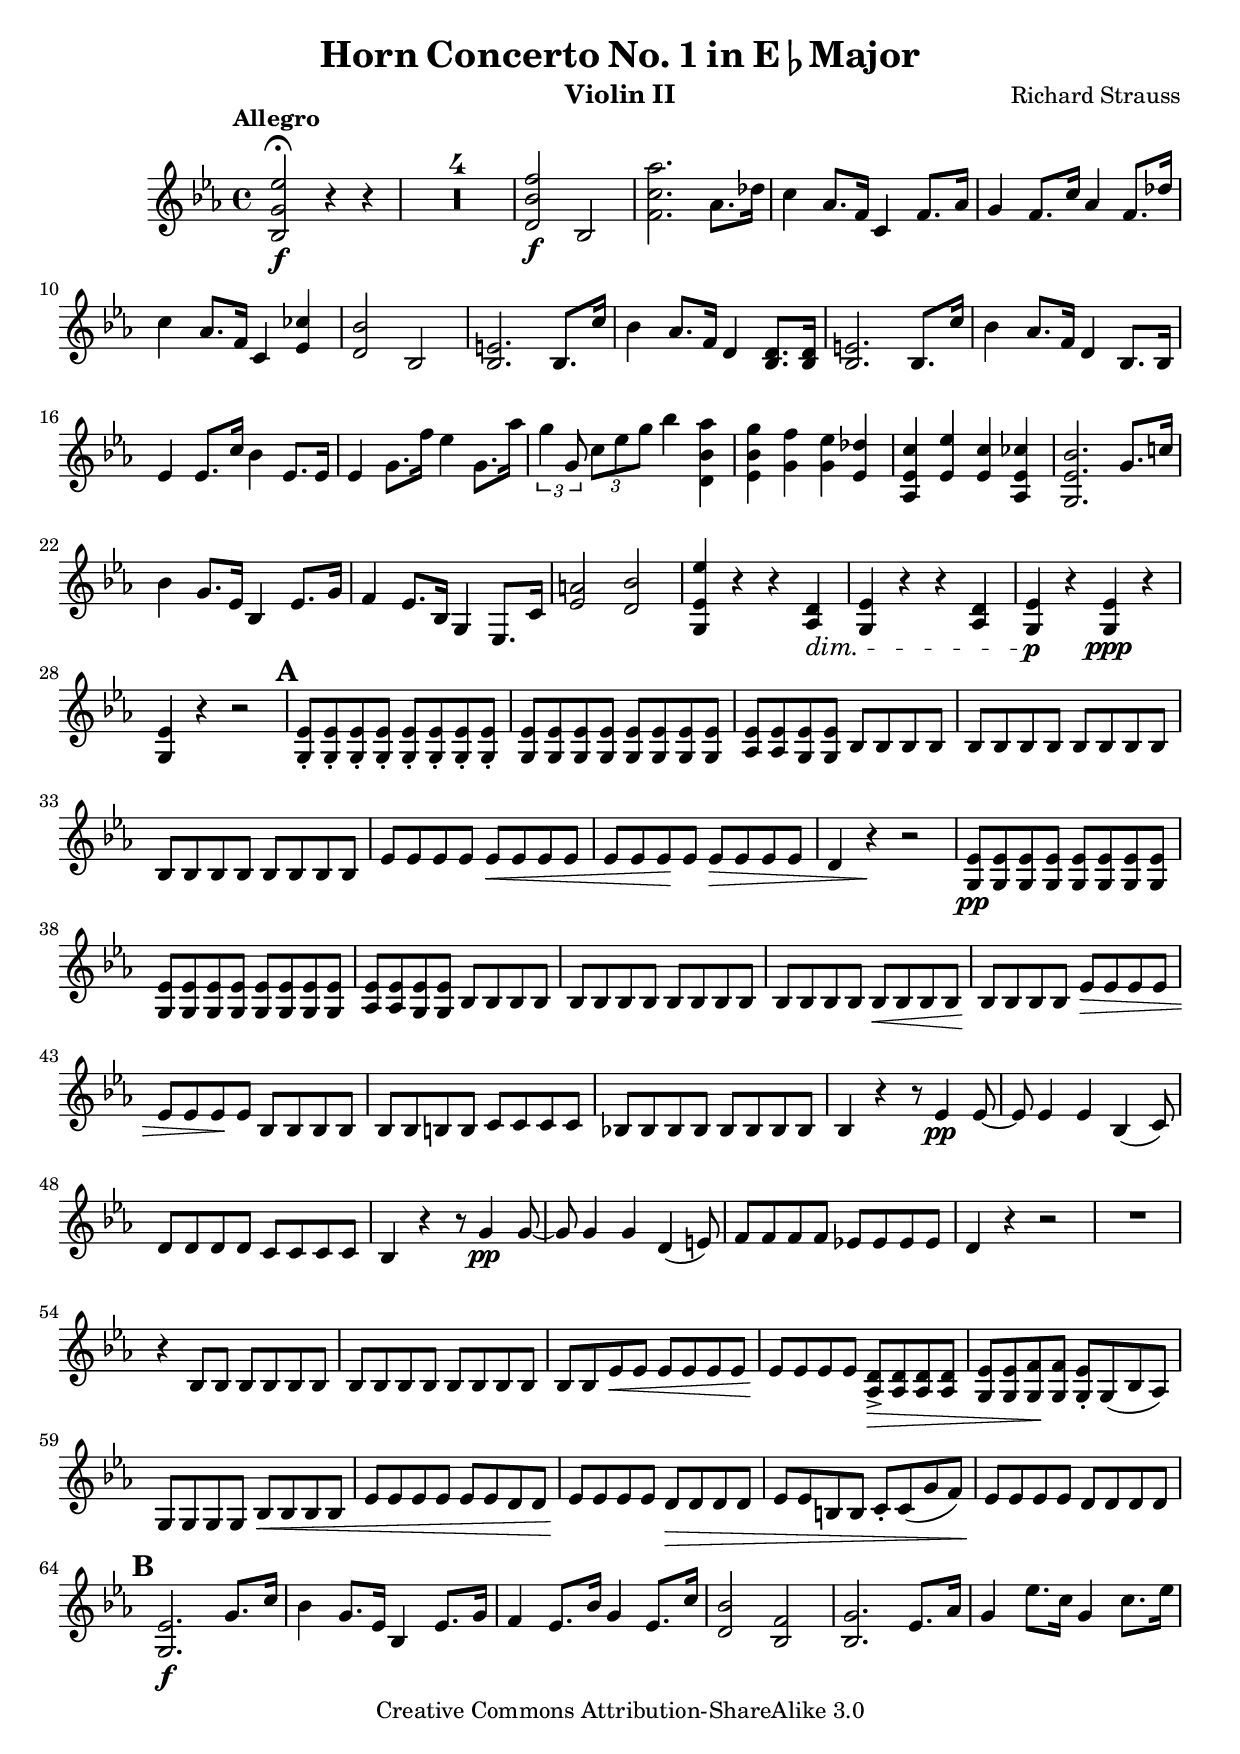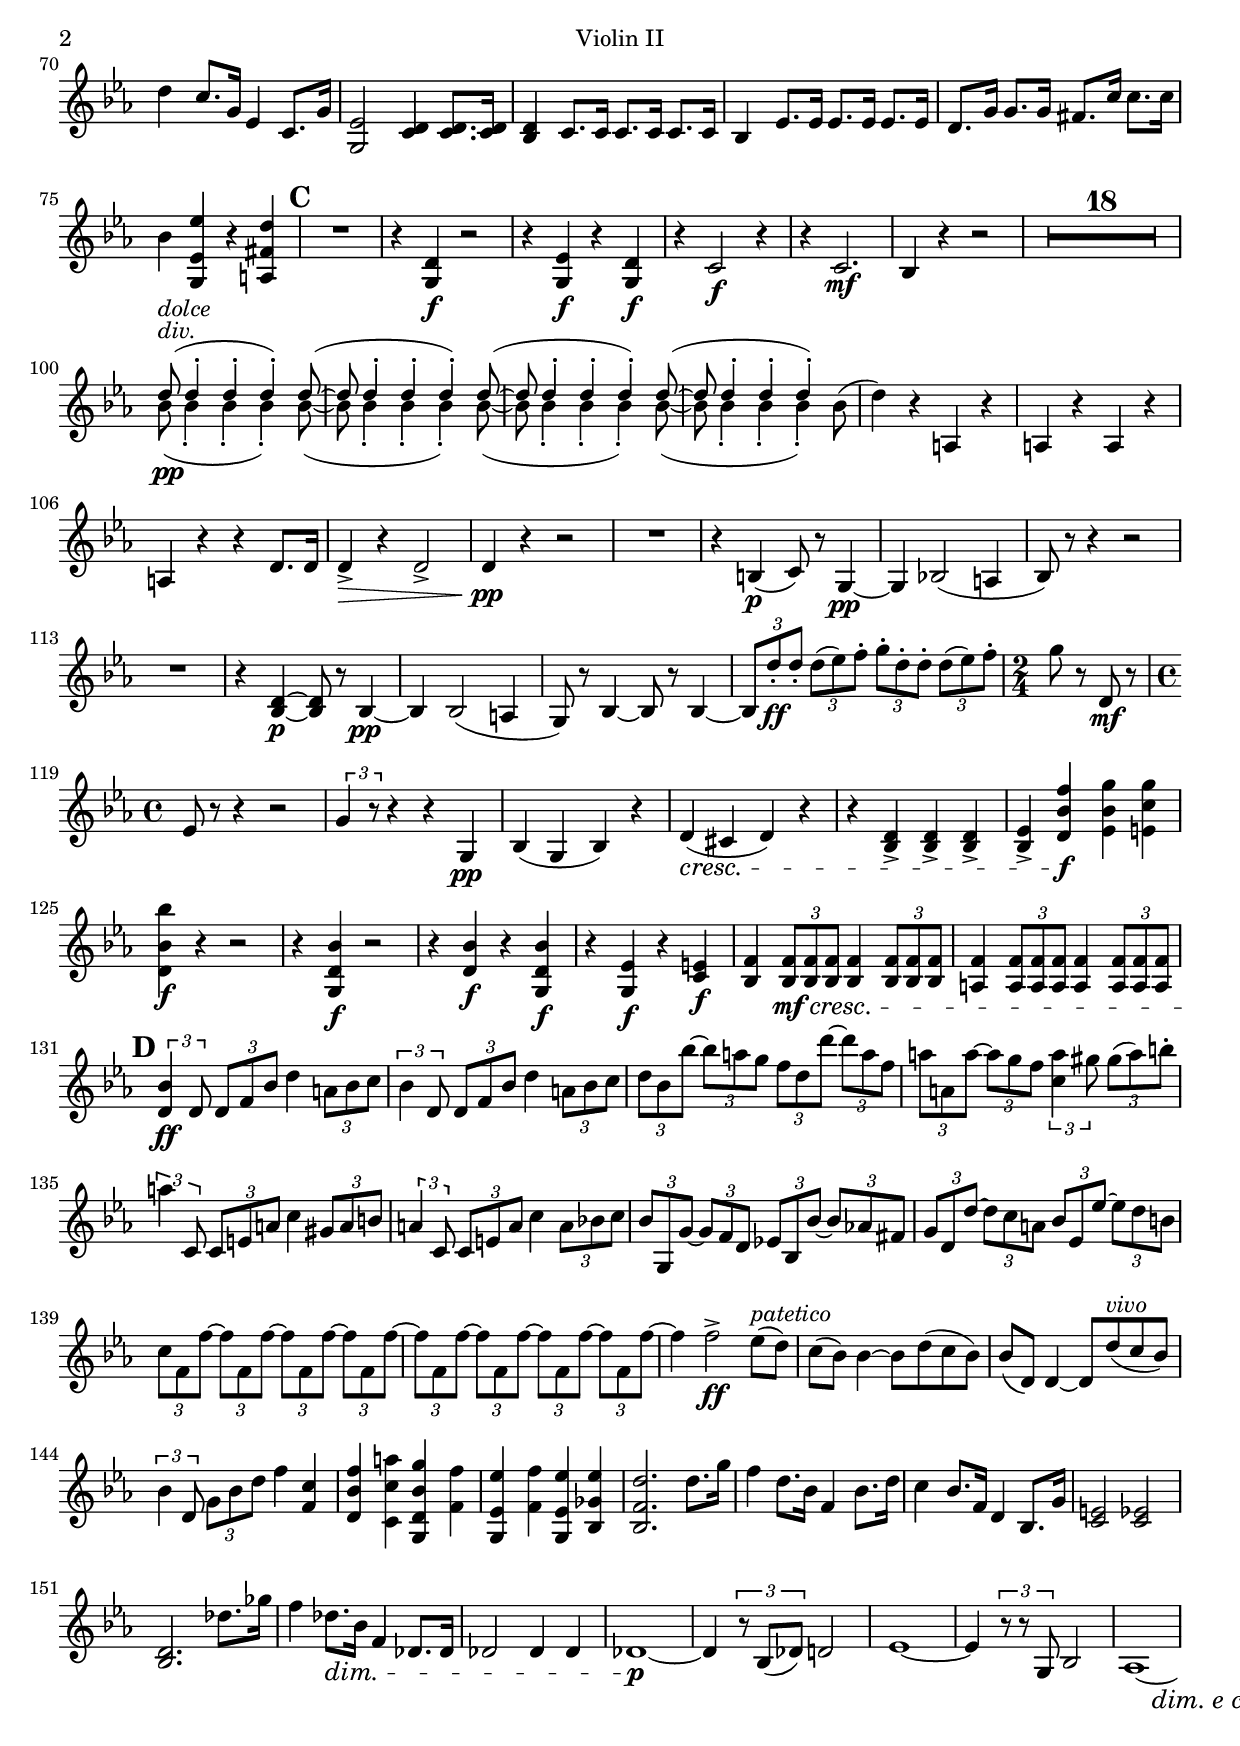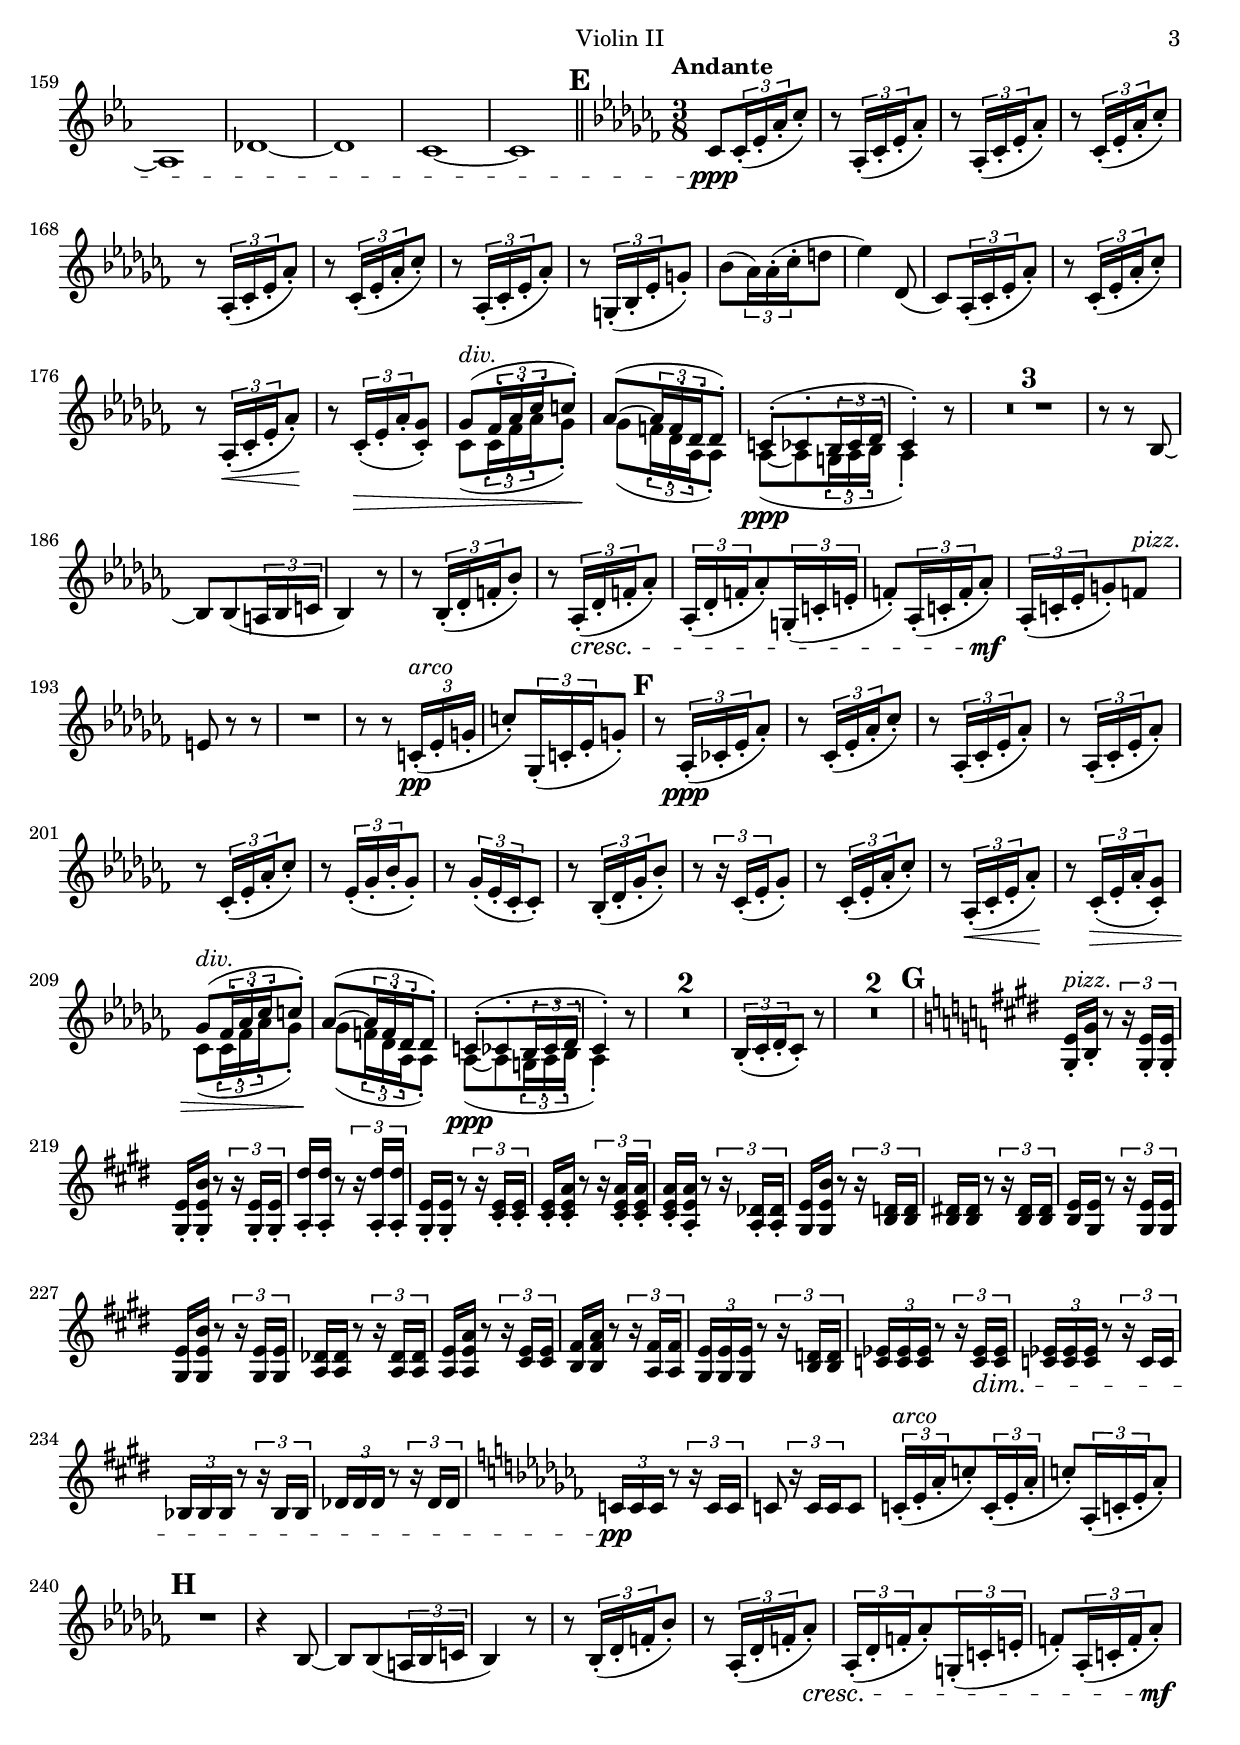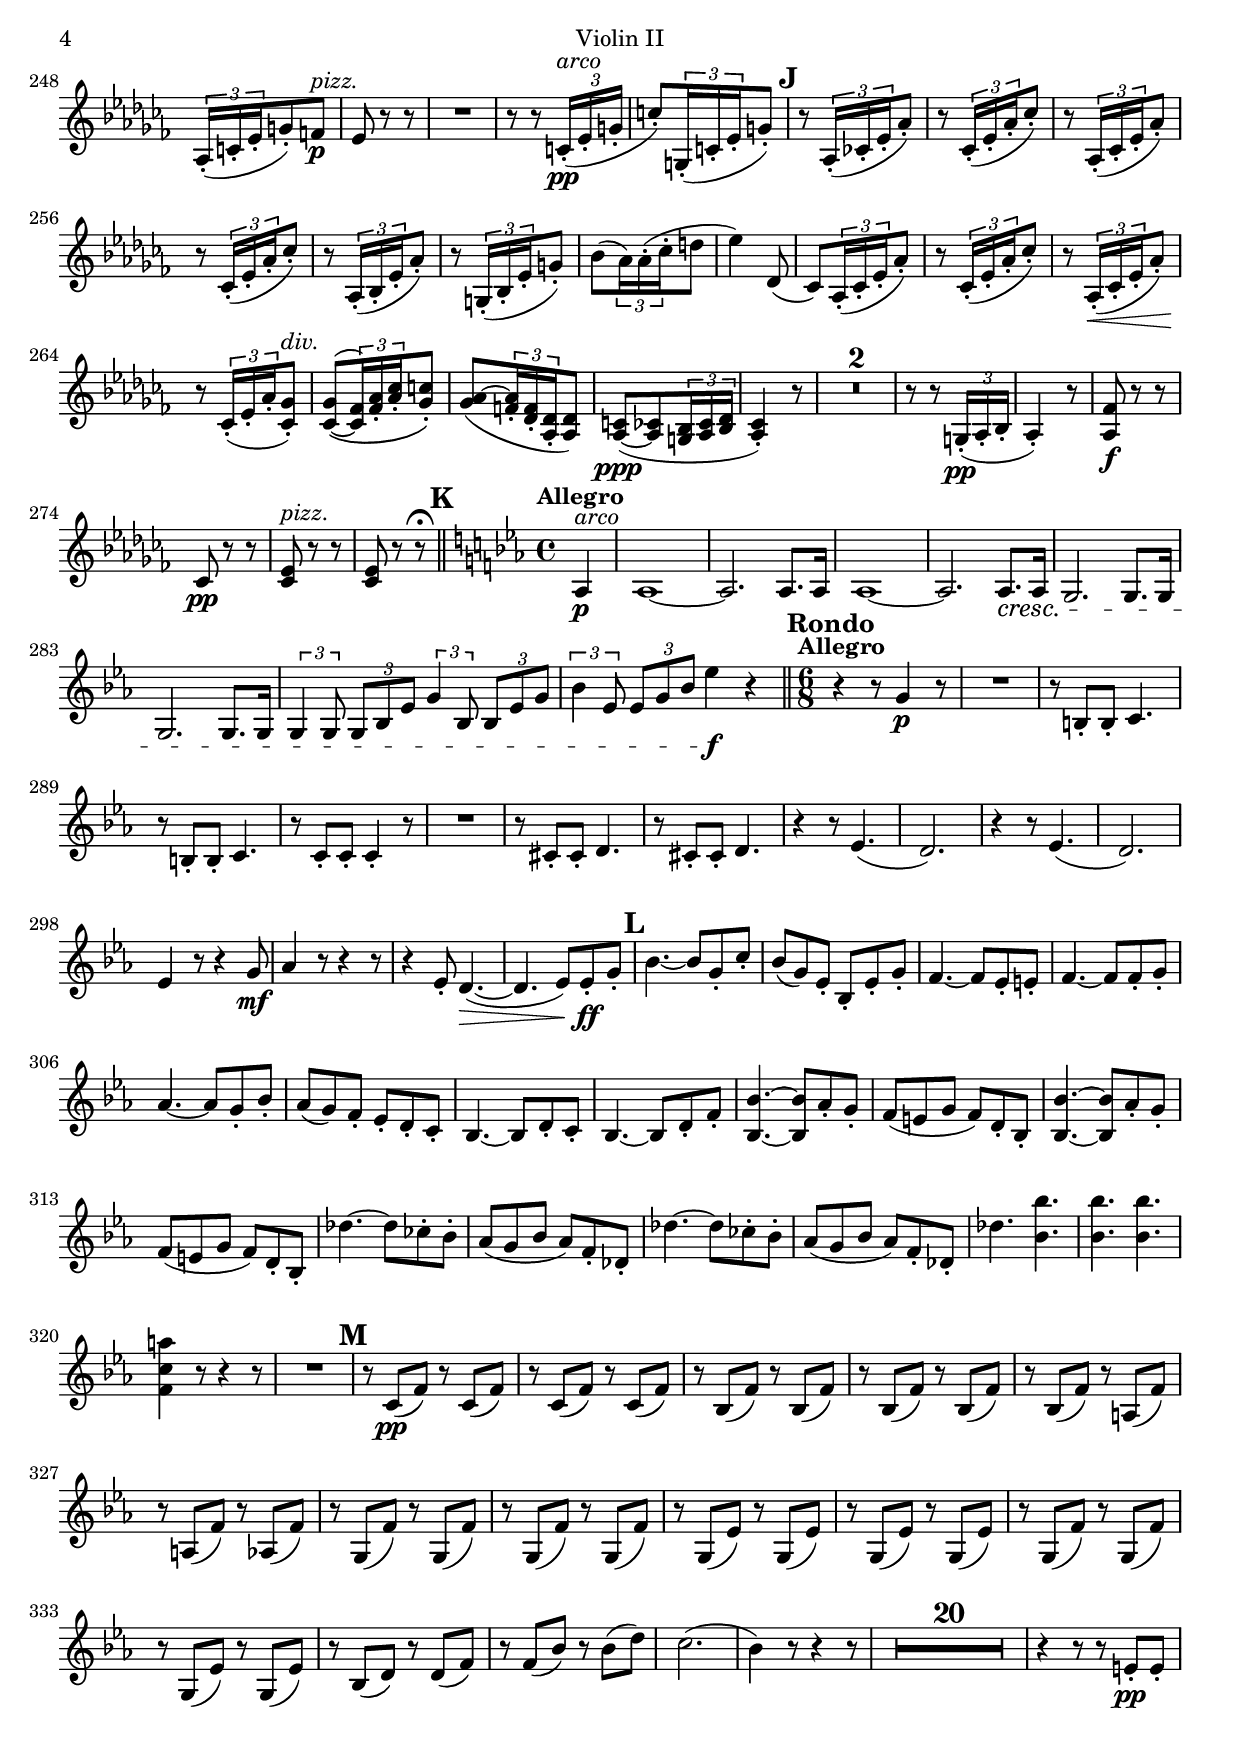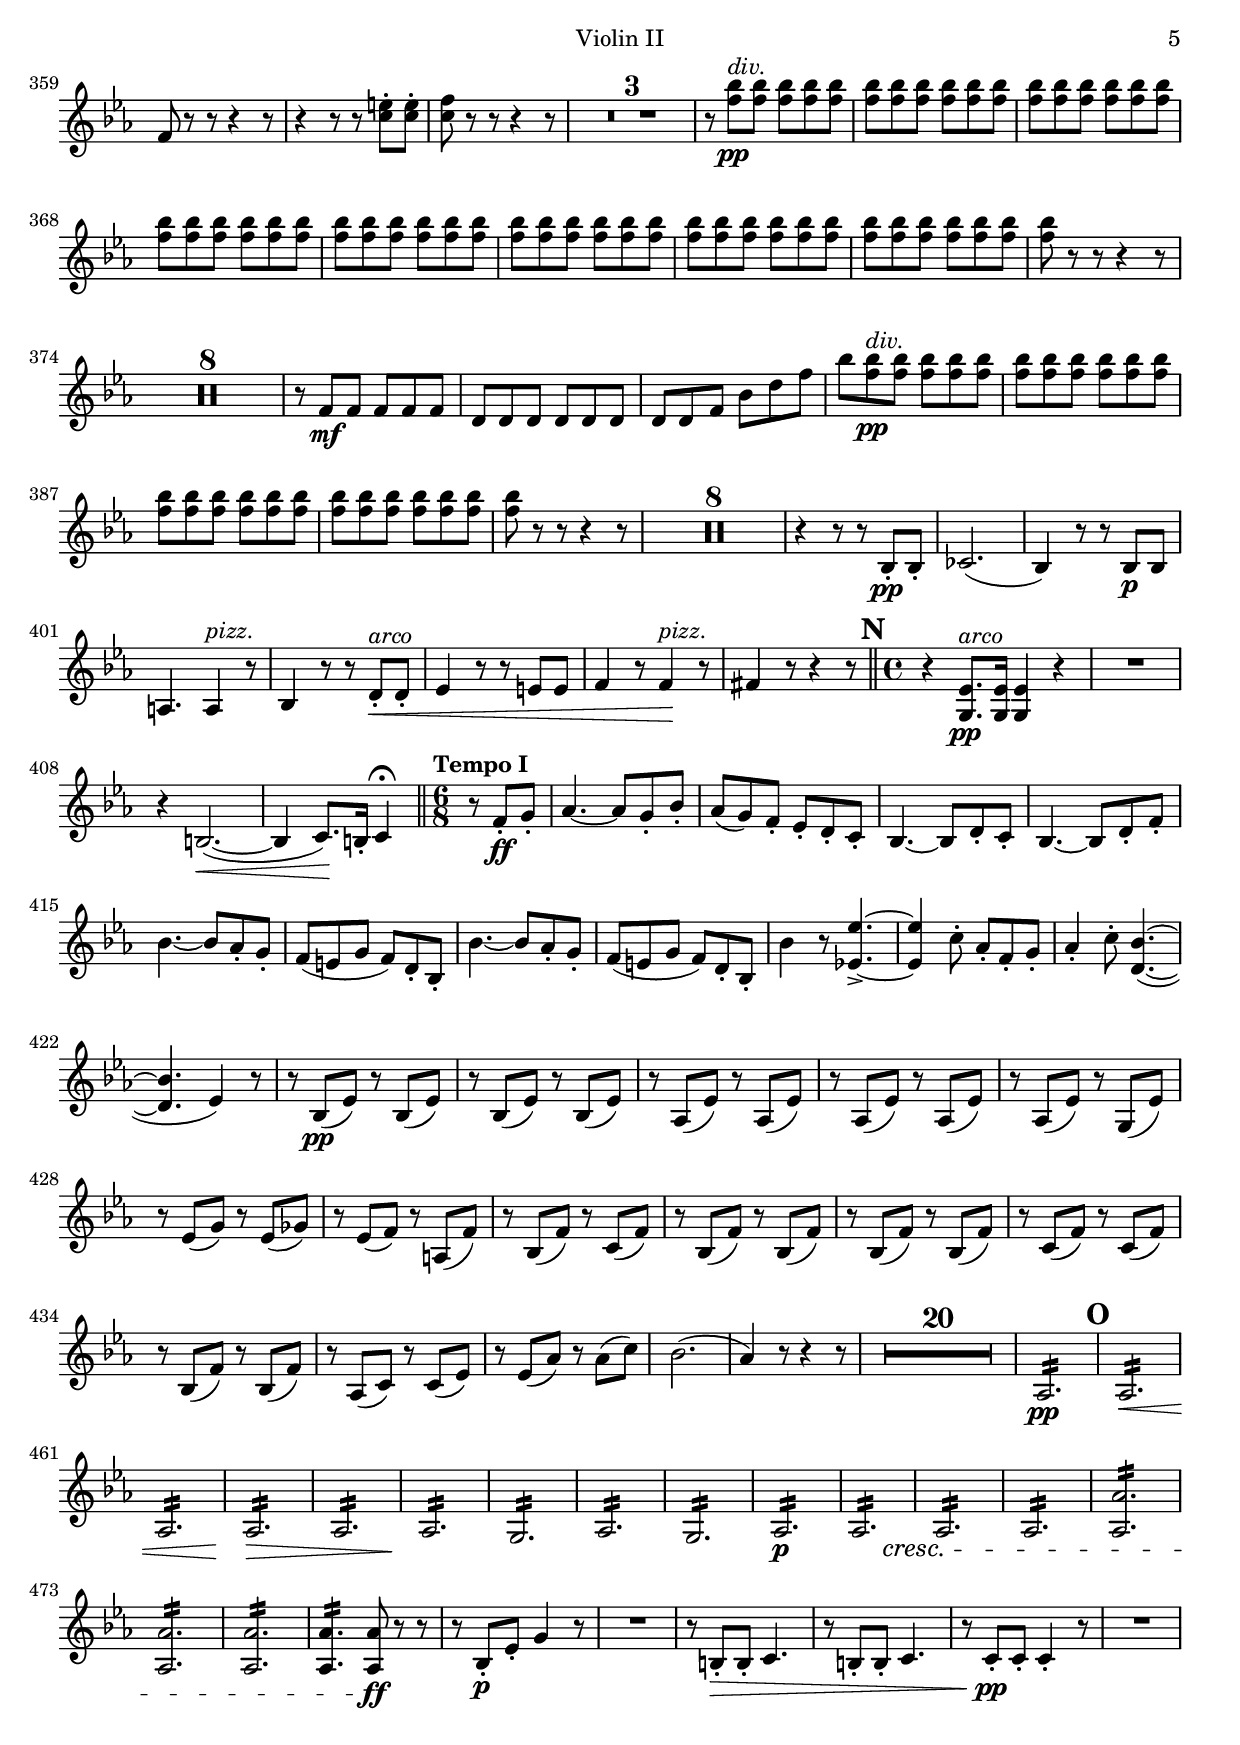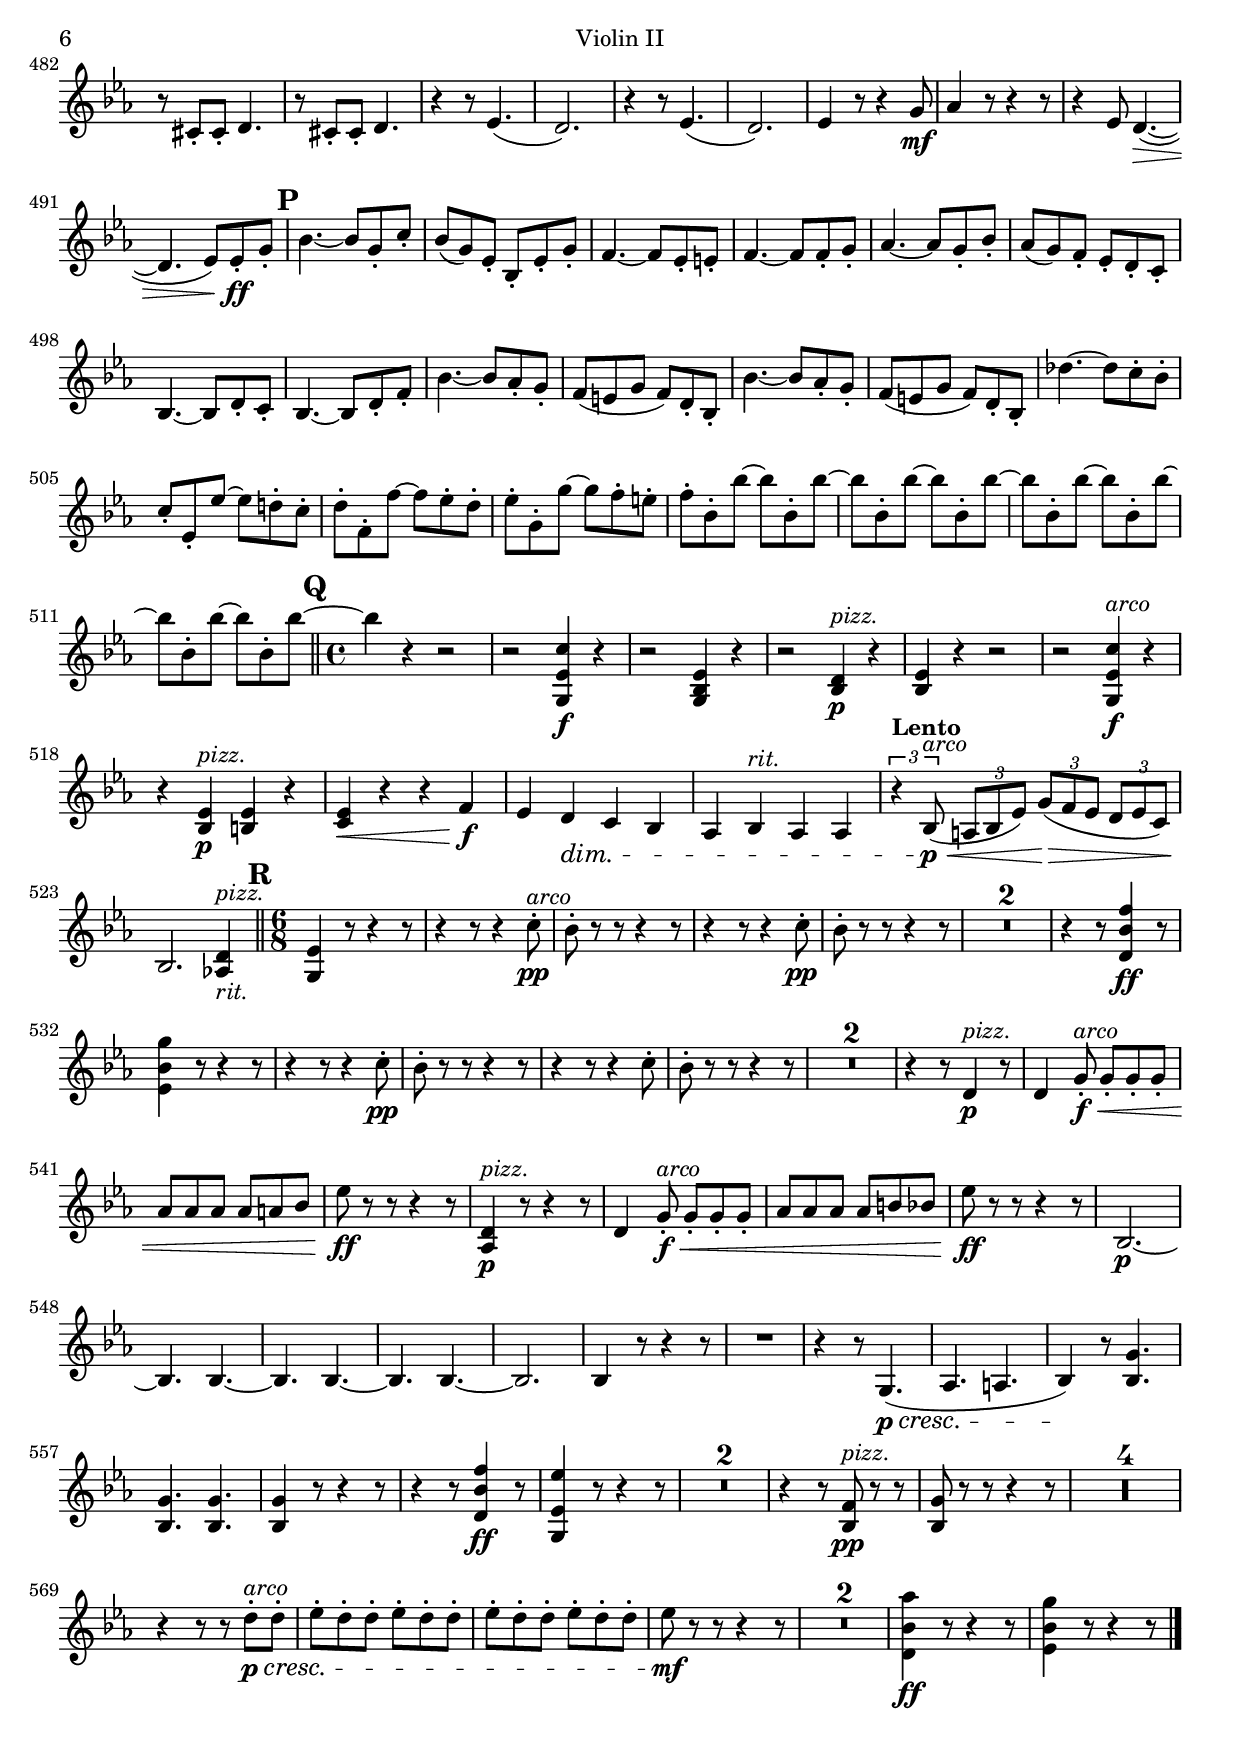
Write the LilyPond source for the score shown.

\version "2.13.22"

\version "2.13.33"

\include "defs.ily"

violinTwoMvtI = \relative c'
{
  \key ees \major
  <bes g' ees'>2\f\fermata r4 r |
  R1*4 |
  <d bes' f'>2\f bes |
  <f' c' aes'>2. aes8. des16 |
  c4 aes8. f16 c4 f8. aes16 |
  g4 f8. c'16 aes4 f8. des'16 |
  c4 aes8. f16 c4 <ees ces'>4 |
  <d bes'>2 bes |
  <bes e>2. bes8. c'16 |
  bes4 aes8. f16 d4 <bes d>8. <bes d>16 |
  <bes e>2. bes8. c'16 |
  bes4 aes8. f16 d4 bes8. bes16 |
  ees4 ees8. c'16 bes4 ees,8. ees16 |
  ees4 g8. f'16 ees4 g,8. aes'16 |
  \times 2/3 {g4 g,8} \times 2/3 {c8 ees g} bes4 <d,, bes' aes'>4 |
  <ees bes' g'>4 <g f'> <g ees'> <ees des'>
  <aes, ees' c'> <ees' ees'> <ees c'> <aes, ees' ces'> |
  <g ees' bes'>2. g'8. c16 |
  bes4 g8. ees16 bes4 ees8. g16 |
  f4 ees8. bes16 g4 ees8. c'16 |
  <ees a>2 <d bes'> |
  <g, ees' ees'>4 r r <aes d>\dim |
  <g ees'>4 r r <aes d> |
  <g ees'>4\p r <g ees'>\ppp r |
  <g ees'> r r2 |

  %A
  \repeat unfold 8 <g ees'>8-. |
  \repeat unfold 8 <g ees'>8 |
  <aes ees'> q <g ees'> q bes bes bes bes |
  \repeat unfold 16 bes |
  ees ees ees ees ees\< ees ees ees |
  ees ees ees\! ees ees\> ees ees ees |
  d4 r\! r2 |
  s1*0\pp \repeat unfold 16 <g, ees'>8 |
  <aes ees'> q <g ees'> q bes bes bes bes |
  \repeat unfold 8 bes |
  bes bes bes bes bes\< bes bes bes |
  bes\! bes bes bes ees\> ees ees ees |
  ees ees ees\! ees bes bes bes bes |
  bes bes b b c c c c |
  \repeat unfold 8 bes |
  bes4 r r8 ees4\pp ees8~ |
  ees ees4 ees bes( c8) |
  d d d d c c c c |
  bes4 r r8 g'4\pp g8~ |
  g g4 g d( e8) |
  f f f f ees ees ees ees |
  d4 r r2 |
  R1 |
  r4 \repeat unfold 6 bes8 |
  \repeat unfold 8 bes8 |
  bes bes ees\< ees ees ees ees ees |
  ees\! ees ees ees <aes, d>->\> q q q |
  <g ees'> q <g f'>\! q <g ees'>-. g( bes aes) |
  g g g g bes\< bes bes bes |
  ees ees ees ees ees ees d d |
  ees\! ees ees ees d\> d d d |
  ees ees b b c-. c( g' f) |
  ees\! ees ees ees d d d d |

  %B
  <ees g,>2.\f g8. c16 |
  bes4 g8. ees16 bes4 ees8. g16 |
  f4 ees8. bes'16 g4 ees8. c'16 |
  <bes d,>2 <f bes,> |
  <g bes,>2. ees8. aes16 |
  g4 ees'8. c16 g4 c8. ees16 |
  d4 c8. g16 ees4 c8. g'16 |
  <ees g,>2 <d c>4 q8. q16 |
  <d bes>4 c8. c16 c8. c16 c8. c16 |
  bes4 ees8. ees16 ees8. ees16 ees8. ees16 |
  d8. g16 g8. g16 fis8. c'16 c8. c16 |
  bes4 <g, ees' ees'> r <a fis' d'> |
  R1 |
  r4 <g d'>4\f r2 |
  r4 <g ees'>\f r <g d'>\f |
  r4 c2\f r4 |
  r c2.\mf |
  bes4 r r2 |
  R1*18 |
  s1*0^\div\pp^\dolce
  <<
    {
      d'8( d4-. d-. d-.) d8~( |
      d d4-. d-. d-.) d8~( |
      d d4-. d-. d-.) d8~( |
      d d4-. d-. d-.)
    }
    \\
    {
      bes8( bes4-. bes-. bes-.) bes8~( |
      bes bes4-. bes-. bes-.) bes8~( |
      bes bes4-. bes-. bes-.) bes8~( |
      bes bes4-. bes-. bes-.)
    }
  >> bes8( |
  d4) r a, r |
  a r a r |
  a r r d8. d16 |
  d4->\> r d2-> |
  d4\pp r r2 |
  R1 |
  r4 b(\p c8) r g4~\pp |
  g bes2( a4 |
  bes8) r r4 r2 |
  R1 |
  r4 <bes d>4~\p q8 r bes4~\pp |
  bes bes2( a4 |
  g8) r bes4~ bes8 r bes4~ |
  \times 2/3 {bes8 d'-.\ff d-.} \times 2/3 {d( ees) f-.} \times 2/3 {g-. d-. d-.} \times 2/3 {d( ees) f-.} |

  %2/4
  g8 r d,\mf r |

  %4/4
  ees8 r r4 r2 |
  \times 2/3 {g4 r8} r4 r g,\pp |
  bes( g bes) r |
  d(\cresc cis d) r |
  r <bes d>-> q-> q-> |
  <bes ees>-> <d bes' f'>\f <ees bes' g'> <e c' g'> |
  <d bes' bes'>\f r r2 |
  r4 <g, d' bes'>\f r2 |
  r4 <d' bes'>\f r <g, d' bes'>\f |
  r <g ees'>\f r <c e>\f |
  <bes f'>4 \times 2/3 {q8\mf\cresc q q} q4 \times 2/3 {q8 q q} |
  <a f'>4 \times 2/3 {q8 q q} q4 \times 2/3 {q8 q q} |

  %D
  \times 2/3 {<d bes'>4\ff d8} \times 2/3 {d f bes} d4 \times 2/3 {a8 bes c} |
  \times 2/3 {bes4 d,8} \times 2/3 {d f bes} d4 \times 2/3 {a8 bes c} |
  \times 2/3 {d8 bes bes'~} \times 2/3 {bes a g} \times 2/3 {f d d'~} \times 2/3 {d a f} |
  \times 2/3 {a8 a, a'~} \times 2/3 {a g f} \times 2/3 {<a c,>4 gis8} \times 2/3 {gis( a) b-.} |
  \times 2/3 {a4 c,,8} \times 2/3 {c e a} c4 \times 2/3 {gis8 a b} |
  \times 2/3 {a4 c,8} \times 2/3 {c8 e a} c4 \times 2/3 {a8 bes c} |
  \times 2/3 {bes g, g'~} \times 2/3 {g f d} \times 2/3 {ees bes bes'~} \times 2/3 {bes aes fis} |
  \times 2/3 {g d d'~} \times 2/3 {d c a} \times 2/3 {bes ees, ees'~} \times 2/3 {ees d b} |
  \times 2/3 {c f, f'~} \repeat unfold 7 {\times 2/3 {f f, f'~}} |
  f4 f2->\ff ees8(^\patetico d) |
  c( bes) bes4~ bes8 d( c bes) |
  bes( d,) d4~ d8 d'(^\vivo c bes) |
  \times 2/3 {bes4 d,8} \times 2/3 {g8 bes d} f4 <c f,>4 |
  <f bes, d,> <a c, c,> <g bes, d, g,> <f f,> |
  <ees ees, g,> <f f,> <ees ees, g,> <ees ges, bes,> |
  <d f, bes,>2. d8. g16 |
  f4 d8. bes16 f4 bes8. d16 |
  c4 bes8. f16 d4 bes8. g'16 |
  <e c>2 <ees c> |
  <d bes>2. des'8. ges16 |
  f4 des8.\dim bes16 f4 des8. des16 |
  des2 des4 des |
  des1~\p |
  des4 \times 2/3 {r8 bes( des)} d2 |
  ees1~ |
  ees4 \times 2/3 {r8 r g,} bes2 |
  << {s2 s\dimECalando} {aes1~} >>
  aes |
  des~ |
  des |
  c~ |
  c s1*0\! |
}

violinTwoMvtII = \relative c'
{
  %E
  \key aes \minor
  ces8\ppp \times 2/3 {ces16-.( ees-. aes-.} ces8-.) |
  \repeat unfold 2 {r8 \times 2/3 {aes,16-.( ces-. ees-.} aes8-.) |}
  r8 \times 2/3 {ces,16-.( ees-. aes-.} ces8-.) |
  r8 \times 2/3 {aes,16-.( ces-. ees-.} aes8-.) |
  r8 \times 2/3 {ces,16-.( ees-. aes-.} ces8-.) |
  r8 \times 2/3 {aes,16-.( ces-. ees-.} aes8-.) |
  r8 \times 2/3 {g,16-.( bes-. ees-.} g8-.) |
  bes8( \times 2/3 {aes16) aes-.( ces-.} d8 |
  ees4) des,8( |
  ces8) \times 2/3 {aes16-.( ces-. ees-.} aes8-.) |
  r8 \times 2/3 {ces,16-.( ees-. aes-.} ces8-.) |
  r8 \times 2/3 {aes,16-.(\< ces-. ees-.} aes8-.)\! |
  r8 \times 2/3 {ces,16-.(\> ees-. aes-.} <ges ces,>8-.) |
  <<
    \new Voice
    {
      \voiceOne
      ges8( \times 2/3 {fes16-. aes-. ces-.} c8-.) |
      aes8~( \times 2/3 {aes16 f-. des-.} des8-.) |
      c8-.( ces-. \times 2/3 {bes16-. ces-. des-.} |
      ces4-.)
    }
    {
      \voiceTwo
      ces8( \times 2/3 {ces16-. fes-. aes-.} ges8-.) |
      ges8( \times 2/3 {f16-. des-. aes-.} aes8-.) |
      aes8~( aes \times 2/3 {g16-. aes-. bes-.} |
      aes4-.)
    }
    {
      s4.^\div |
      s\! |
      s4\ppp
    }
  >> \oneVoice r8 |
  R4.*3 |
  r8 r bes8~ |
  bes bes( \times 2/3 {a16 bes c} |
  bes4) r8 |
  r8 \times 2/3 {bes16-.( des-. f-.} bes8-.) |
  r8 \times 2/3 {aes,16-.(\cresc des-. f-.} aes8-.) |
  \times 2/3 {aes,16-.( des-. f-.} aes8-.) \times 2/3 {g,16-.( c-. e-.} |
  f8-.) \times 2/3 {aes,16-.( c-. f-.} aes8-.)\mf |
  \times 2/3 {aes,16-.( c-. ees-.} g8-.) f^\pizz |
  e8 r r |
  R4. |
  r8 r \times 2/3 {c16-.(\pp^\arco ees-. g-.} |
  c8-.) \times 2/3 {ges,16-.( c-. ees-.} g8-.) |

  %F
  r8 \times 2/3 {aes,16-.(\ppp ces-. ees-.} aes8-.) |
  r8 \times 2/3 {ces,16-.( ees-. aes-.} ces8-.) |
  r8 \times 2/3 {aes,16-.( ces-. ees-.} aes8-.) |
  r8 \times 2/3 {aes,16-.( ces-. ees-.} aes8-.) |
  r8 \times 2/3 {ces,16-.( ees-. aes-.} ces8-.) |
  r8 \times 2/3 {ees,16-.( ges-. bes-.} ges8-.) |
  r8 \times 2/3 {ges16-.( ees-. ces-.} ces8-.) |
  r8 \times 2/3 {bes16-.( des-. ges-.} bes8-.) |
  r8 \times 2/3 {r16 ces,-.( ees-.} ges8-.) |
  r8 \times 2/3 {ces,16-.( ees-. aes-.} ces8-.) |
  r8 \times 2/3 {aes,16-.(\< ces-. ees-.} aes8-.)\! |
  r8 \times 2/3 {ces,16-.(\> ees-. aes-.} <ges ces,>8-.) |
  <<
    \new Voice
    {
      \voiceOne
      ges8( \times 2/3 {fes16-. aes-. ces-.} c8-.) |
      aes8~( \times 2/3 {aes16 f-. des-.} des8-.) |
      c8-.( ces-. \times 2/3 {bes16-. ces-. des-.} |
      ces4-.)
    }
    {
      \voiceTwo
      ces8( \times 2/3 {ces16-. fes-. aes-.} ges8-.) |
      ges8( \times 2/3 {f16-. des-. aes-.} aes8-.) |
      aes8~( aes \times 2/3 {g16-. aes-. bes-.} |
      aes4-.)
    }
    {
      s4.^\div |
      s\! |
      s4\ppp
    }
  >> \oneVoice r8 |
  R4.*2 |
  \times 2/3 {bes16-.( ces-. des-.} ces8-.) r8 |
  R4.*2 |

  %G
  \key e \major
  <gis e'>16-.^\pizz <b gis'>-. r8 \times 2/3 {r16 <gis e'>-. q-.} |
  q16-. <gis e' b'>-. r8 \times 2/3 {r16 <gis e'>-. q-.} |
  <a dis'>16-. q-. r8 \times 2/3 {r16 q-. q-.} |
  <gis e'>16-. q-. r8 \times 2/3 {r16 <cis e>-. q-.} |
  q16-. <cis e a>16-. r8 \times 2/3 {r16 q-. q-.} |
  q16-. <a e' a>-. r8 \times 2/3 {r16 <a des>-. q-.} |
  <gis e'>16 <gis e' b'> r8 \times 2/3 {r16 <b d> q} |
  <b dis> q r8 \times 2/3 {r16 q q} |
  <b e>16 <gis e'> r8 \times 2/3 {r16 <gis e'> q} |
  q16 <gis e' b'> r8 \times 2/3 {r16 <gis e'> q} |
  <a des>16 q r8 \times 2/3 {r16 q q} |
  <a e'>16 <a e' a> r8 \times 2/3 {r16 <cis e> q} |
  <b fis'>16 <b fis' a> r8 \times 2/3 {r16 <a fis'> q} |
  \times 2/3 {<gis e'>16 q q} r8 \times 2/3 {r16 <b d> q} |
  \times 2/3 {<c ees>16 q q} r8 \times 2/3 {r16 q\dim q} |
  \times 2/3 {q16 q q} r8 \times 2/3 {r16 c c} |
  \times 2/3 {bes16 bes bes} r8 \times 2/3 {r16 bes bes} |
  \times 2/3 {des16 des des} r8 \times 2/3 {r16 des des} |

  \key aes \minor
  \times 2/3 {c16\pp c c} r8 \times 2/3 {r16 c c} |
  c8 \times 2/3 {r16 c c} c8 |
  \times 2/3 {c16-.(^\arco ees-. aes-.} c8-.) \times 2/3 {c,16-.( ees-. aes-.} |
  c8-.) \times 2/3 {aes,16-.( c-. ees-.} aes8-.) |

  %H
  R4. |
  r4 bes,8~ |
  bes bes( \times 2/3 {a16 bes c} |
  bes4) r8 |
  r8 \times 2/3 {bes16-.( des-. f-.} bes8-.) |
  r8 \times 2/3 {aes,16-.( des-. f-.} aes8-.)\cresc |
  \times 2/3 {aes,16-.( des-. f-.} aes8-.) \times 2/3 {g,16-.( c-. e-.} |
  f8-.) \times 2/3 {aes,16-.( c-. f-.} aes8-.)\mf |
  \times 2/3 {aes,16-.( c-. ees-.} g8-.) f\p^\pizz |
  ees8 r r |
  R4. |
  r8 r \times 2/3 {c16-.(\pp^\arco ees-. g-.} |
  c8-.) \times 2/3 {g,16-.( c-. ees-.} g8-.) |

  %J
  r8 \times 2/3 {aes,16-.( ces-. ees-.} aes8-.) |
  r8 \times 2/3 {ces,16-.( ees-. aes-.} ces8-.) |
  r8 \times 2/3 {aes,16-.( ces-. ees-.} aes8-.) |
  r8 \times 2/3 {ces,16-.( ees-. aes-.} ces8-.) |
  r8 \times 2/3 {aes,16-.( bes-. ees-.} aes8-.) |
  r8 \times 2/3 {g,16-.( bes-. ees-.} g8-.) |
  bes8( \times 2/3 {aes16) aes-.( ces-.} d8 |
  ees4) des,8( |
  ces) \times 2/3 {aes16-.( ces-. ees-.} aes8-.) |
  r8 \times 2/3 {ces,16-.( ees-. aes-.} ces8-.) |
  r8 \times 2/3 {aes,16-.(\< ces-. ees-.} aes8-.) |
  r8\! \times 2/3 {ces,16-.( ees-. aes-.} <ces, ges'>8-.)^\div |
  <ces~ ges'>^(\( \times 2/3 {<ces fes>16) <fes aes>-. <aes ces>-.} <ges c>8-.\) |
  <ges aes~>8( \times 2/3 {<f aes>16-. <des f>-. <aes des>-.} q8) |
  <aes~ c>(\ppp <aes ces> \times 2/3 {<g bes>16 <aes ces> <bes des>} |
  <aes ces>4-.) r8 |
  R4.*2 |
  r8 r \times 2/3 {g16-.(\pp aes-. bes-.} |
  aes4-.) r8 |
  <aes fes'>8\f r r |
  ces\pp r r |
  <ces ees>^\pizz r r |
  <ces ees> r r\fermata |
}

violinTwoMvtIII = \relative c'
{
  %K
  \key ees \major
  aes4\p^\arco |
  aes1~ |
  aes2. aes8. aes16 |
  aes1~ |
  aes2. aes8.\cresc aes16 |
  g2. g8. g16 |
  g2. g8. g16 |
  \times 2/3 {g4 g8} \times 2/3 {g8 bes ees} \times 2/3 {g4 bes,8} \times 2/3 {bes ees g} |
  \times 2/3 {bes4 ees,8} \times 2/3 {ees8 g bes} ees4\f r |

  %6/8
  r4 r8 g,4\p r8 |
  R2. |
  \repeat unfold 2 {r8 b,-. b-. c4. |}
  r8 c-. c-. c4-. r8 |
  R2. |
  \repeat unfold 2 {r8 cis-. cis-. d4. |}
  \repeat unfold 2
  {
    r4 r8 ees4.( |
    d2.) |
  }
  ees4 r8 r4 g8\mf |
  aes4 r8 r4 r8 |
  r4 ees8-. d4.~(\> |
  d ees8) ees-.\ff g-. |

  %L
  bes4.~ bes8 g-. c-. |
  bes( g) ees-. bes-. ees-. g-. |
  f4.~ f8 ees-. e-. |
  f4.~ f8 f-. g-. |
  aes4.~ aes8 g-. bes-. |
  aes( g) f-. ees-. d-. c-. |
  bes4.~ bes8 d-. c-. |
  bes4.~ bes8 d-. f-. |
  \repeat unfold 2
  {
    <bes bes,>4.~ <bes bes,>8 aes-. g-. |
    f( e g f) d-. bes-. |
  }
  \repeat unfold 2
  {
    des'4.~ des8 ces-. bes-. |
    aes( g bes aes) f-. des-. |
  }
  des'4. <bes bes'> |
  q q |
  <f c' a'>4 r8 r4 r8 |
  R2. |

  %M
  r8 c(\pp f) r c( f) |
  \repeat unfold 2 {r c( f)} |
  \repeat unfold 4 {r bes,( f')} |
  r bes,( f') r a,( f') |
  r a,( f') r aes,( f') |
  \repeat unfold 4 {r g,( f')} |
  \repeat unfold 4 {r g,( ees')} |
  \repeat unfold 2 {r g,( f')} |
  \repeat unfold 2 {r g,( ees')} |
  r bes( d) r d( f) |
  r f( bes) r bes( d) |
  c2.( |
  bes4) r8 r4 r8 |
  R2.*20 |
  r4 r8 r e,-.\pp e-. |
  f r r r4 r8 |
  r4 r8 r <c' e>-. q-. |
  <c f> r r r4 r8 |
  R2.*3 |
  r8 s1*0^\div\pp \repeat unfold 5 <f bes>8 |
  \repeat unfold 7 {\repeat unfold 6 <f bes>8 |}
  <f bes>8 r r r4 r8 |
  R2.*8 |
  r8 f,\mf f f f f |
  d d d d d d |
  d d f bes d f |
  bes s1*0^\div\pp \repeat unfold 5 <f bes>8 |
  \repeat unfold 3 {\repeat unfold 6 <f bes>8 |}
  <f bes>8 r r r4 r8 |
  R2.*8 |
  r4 r8 r bes,,-.\pp bes-. |
  ces2.( |
  bes4) r8 r bes\p bes |
  a4. a4^\pizz r8 |
  bes4 r8 r d-.\<^\arco d-. |
  ees4 r8 r e e |
  f4 r8 f4^\pizz\! r8 |
  fis4 r8 r4 r8 |

  %N
  %4/4
  r4 <g, ees'>8.\pp^\arco q16 q4 r |
  R1 |
  r4 b2.~(\< |
  b4 c8.)\! b16-. c4\fermata

  %6/8
  r8 f-.\ff g-. |
  aes4.~ aes8 g-. bes-. |
  aes( g) f-. ees-. d-. c-. |
  bes4.~ bes8 d-. c-. |
  bes4.~ bes8 d-. f-. |
  \repeat unfold 2
  {
    bes4.~ bes8 aes-. g-. |
    f( e g f) d-. bes-. |
  }
  bes'4 r8 <ees ees,>4.~-> |
  <ees ees,>4 c8-. aes-. f-. g-. |
  aes4-. c8-. <bes d,>4.~( |
  <bes d,> ees,4) r8 |
  r bes(\pp ees) r bes( ees) |
  \repeat unfold 2 {r8 bes( ees)} |
  \repeat unfold 4 {r8 aes,( ees')} |
  r aes,( ees') r g,( ees') |
  r ees( g) r ees( ges) |
  r ees( f) r a,( f') |
  r bes,( f') r c( f) |
  \repeat unfold 4 {r8 bes,( f')} |
  \repeat unfold 2 {r8 c( f)} |
  \repeat unfold 2 {r8 bes,( f')} |
  r8 aes,( c) r c( ees) |
  r ees( aes) r aes( c) |
  bes2.( |
  aes4) r8 r4 r8 |
  R2.*20 |
  s1*0\pp \repeat tremolo 12 aes,16 |

  %O
  <<
    { \repeat unfold 5 {\repeat tremolo 12 aes16 |} }
    {
      s2.\< |
      s |
      s\> |
      s |
      s\!
    }
  >>
  \repeat tremolo 12 g16 |
  \repeat tremolo 12 aes16 |
  \repeat tremolo 12 g16 |
  s1*0\p
  <<
    { \repeat unfold 4 {\repeat tremolo 12 aes16 |} }
    {
      s2.\p |
      s4. s\cresc |
    }
  >>
  \repeat unfold 3 {\repeat tremolo 12 <aes aes'>16 |}
  \repeat tremolo 6 <aes aes'>16 <aes aes'>8\ff r r |
  r bes-.\p ees-. g4 r8 |
  R2. |
  r8 b,-.\> b-. c4. |
  r8 b-. b-. c4. |
  r8 c-.\pp c-. c4-. r8 |
  R2. |
  r8 cis-. cis-. d4. |
  r8 cis-. cis-. d4. |
  \repeat unfold 2
  {
    r4 r8 ees4.( |
    d2.) |
  }
  ees4 r8 r4 g8\mf |
  aes4 r8 r4 r8 |
  r4 ees8 d4.~(\> |
  d ees8) ees-.\ff g-. |

  %P
  bes4.~ bes8 g-. c-. |
  bes( g) ees-. bes-. ees-. g-. |
  f4.~ f8 ees-. e-. |
  f4.~ f8 f-. g-. |
  aes4.~ aes8 g-. bes-. |
  aes( g) f-. ees-. d-. c-. |
  bes4.~ bes8 d-. c-. |
  bes4.~ bes8 d-. f-. |
  \repeat unfold 2
  {
    bes4.~ bes8 aes-. g-. |
    f( e g f) d-. bes-. |
  }
  des'4.~ des8 c-. bes-. |
  c-. ees,-. ees'~ ees d-. c-. |
  d-. f,-. f'~ f ees-. d-. |
  ees-. g,-. g'~ g f-. e-. |
  f-. bes,-. bes'~ \repeat unfold 7 {bes bes,-. bes'~} |

  %Q
  %4/4
  bes4 r r2 |
  r2 <g,, ees' c'>4\f r4 |
  r2 <g ees' bes>4 r |
  r2 <bes d>4\p^\pizz r |
  <bes ees>4 r r2 |
  r2 <g ees' c'>4\f^\arco r |
  r <bes ees>\p^\pizz <b ees> r |
  <c ees>\< r r f\f |
  ees d\dim c bes |
  aes bes^\rit aes aes |
  \times 2/3 {r4 bes8(\p\<^\arco} \times 2/3 {a bes ees)} \times 2/3 {g(\> f ees} \times 2/3 {d ees c)} |
  bes2.\! <d aes>4_\rit^\pizz |

  %R
  %6/8
  <ees g,>4 r8 r4 r8 |
  r4 r8 r4 c'8-.\pp^\arco |
  bes-. r r r4 r8 |
  r4 r8 r4 c8-.\pp |
  bes-. r r r4 r8 |
  R2.*2 |
  r4 r8 <f' bes, d,>4\ff r8 |
  <g bes, ees,>4 r8 r4 r8 |
  r4 r8 r4 c,8-.\pp |
  bes-. r r r4 r8 |
  r4 r8 r4 c8-. |
  bes-. r r r4 r8 |
  R2.*2 |
  r4 r8 d,4\p^\pizz r8 |
  d4 g8-.\f\<^\arco g-. g-. g-. |
  aes aes aes aes a bes |
  ees8\ff r r r4 r8 |
  <d, aes>4\p^\pizz r8 r4 r8 |
  d4 g8-.\f\<^\arco g-. g-. g-. |
  aes aes aes aes b bes |
  ees8\ff r r r4 r8 |
  bes,2.~\p |
  bes4. bes~ |
  bes bes~ |
  bes bes~ |
  bes2. |
  bes4 r8 r4 r8 |
  R2. |
  r4 r8 g4.(\p\cresc |
  aes a |
  bes4)\! r8 <bes g'>4. |
  q q |
  q4 r8 r4 r8 |
  r4 r8 <d bes' f'>4\ff r8 |
  <g, ees' ees'>4 r8 r4 r8 |
  R2.*2 |
  r4 r8 <bes f'>8\pp^\pizz r r |
  <bes g'>8 r r r4 r8 |
  R2.*4 |
  r4 r8 r d'-.\p\cresc^\arco d-. |
  \repeat unfold 4 {ees-. d-. d-.} |
  ees\mf r r r4 r8 |
  R2.*2 |
  <d, bes' aes'>4\ff r8 r4 r8 |
  <ees bes' g'>4 r8 r4 r8 |
}

violinTwo = {\violinTwoMvtI \violinTwoMvtII \violinTwoMvtIII}


instrument = \markup {Violin II}
notes = \violinTwo

\include "part.ily"
